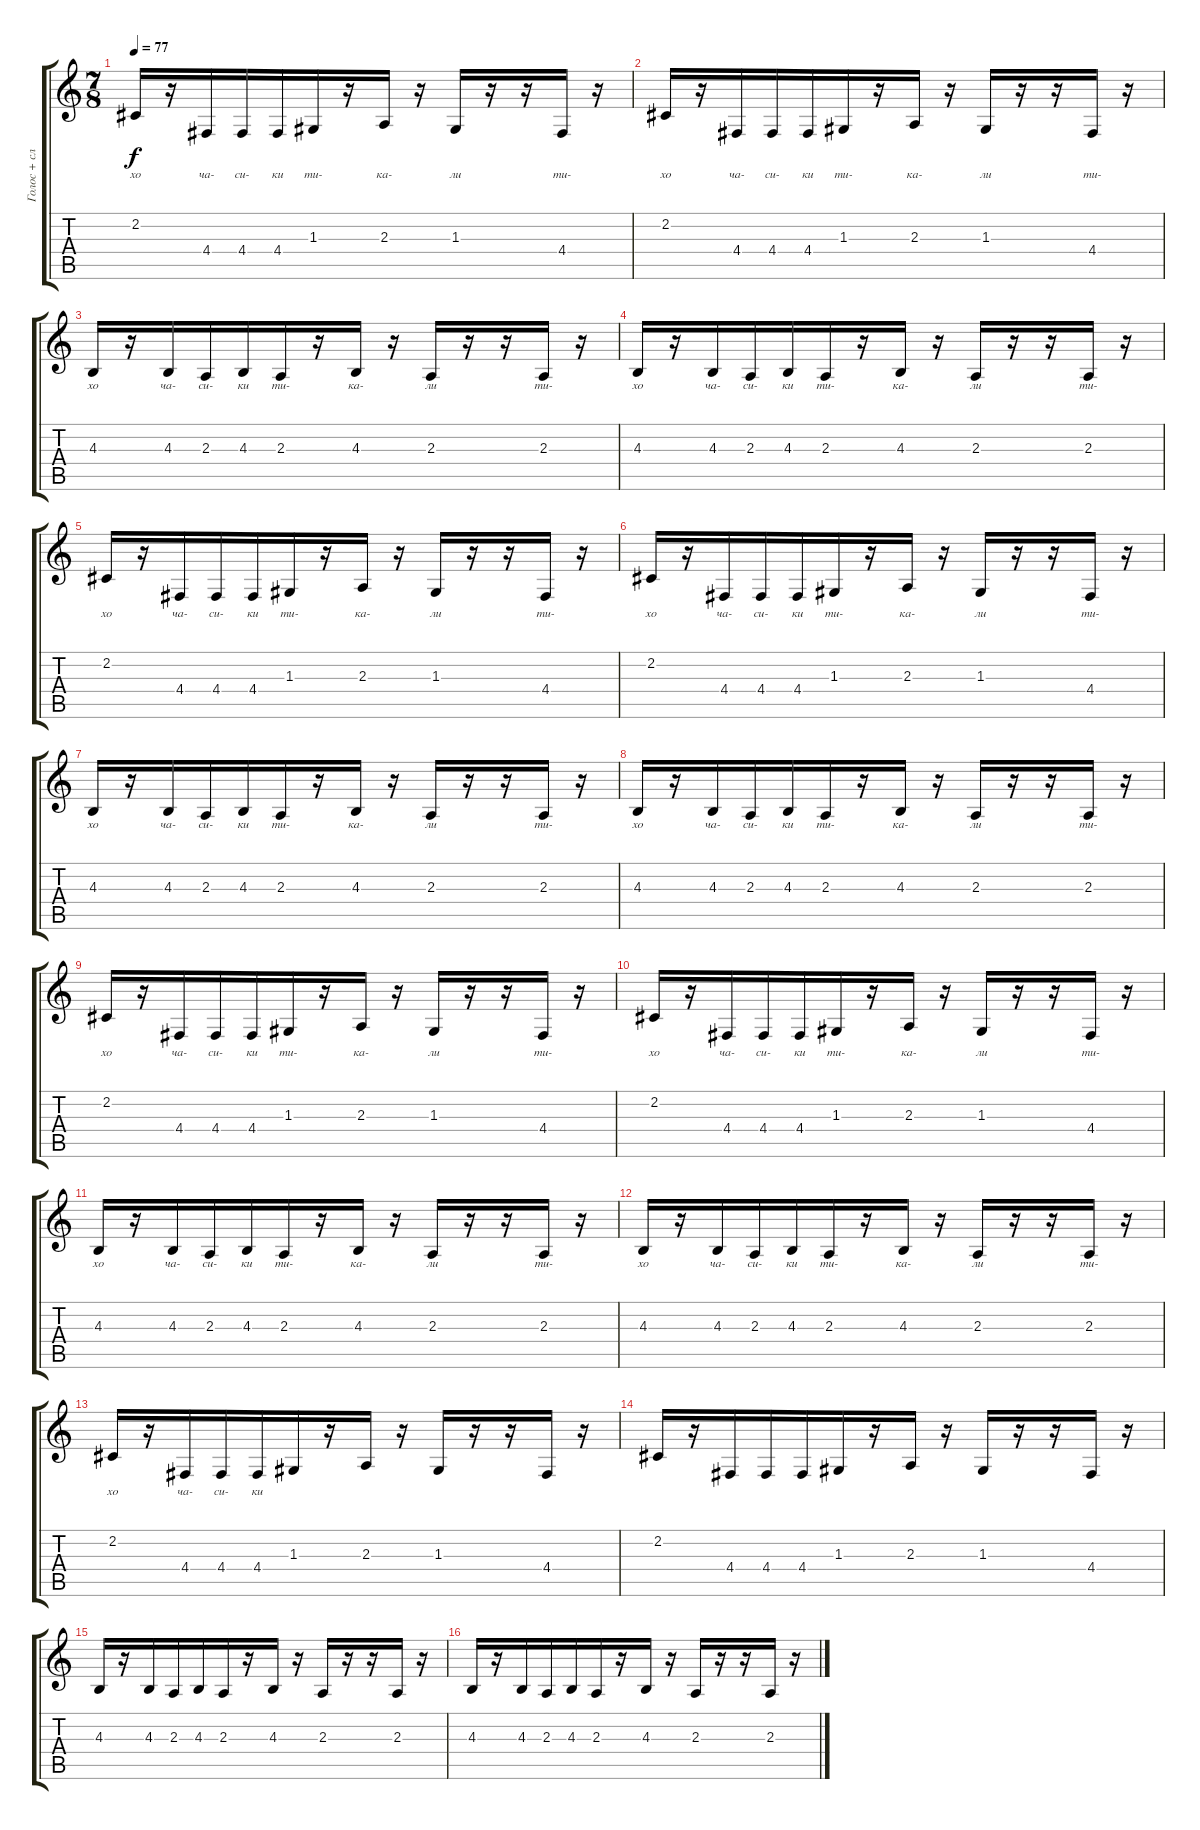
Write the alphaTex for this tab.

\track ("Голос + слова" "Голос + сл") {instrument voiceoohs}
\staff {score tabs}
\tuning (E4 B3 G3 D3 A2 E2) {hide}
\ts (7 8)
\tempo 77
\clef g2
\ks c
2.2.16{lyrics (0 "хо") lyrics (1 "") lyrics (2 "") lyrics (3 "") lyrics (4 "") dy f} r.16 4.4.16{lyrics (0 "ча-") lyrics (1 "") lyrics (2 "") lyrics (3 "") lyrics (4 "")} 4.4.16{lyrics (0 "си-") lyrics (1 "") lyrics (2 "") lyrics (3 "") lyrics (4 "")} 4.4.16{lyrics (0 "ки") lyrics (1 "") lyrics (2 "") lyrics (3 "") lyrics (4 "")} 1.3.16{lyrics (0 "ти-") lyrics (1 "") lyrics (2 "") lyrics (3 "") lyrics (4 "")} r.16 2.3.16{lyrics (0 "ка-") lyrics (1 "") lyrics (2 "") lyrics (3 "") lyrics (4 "")} r.16 1.3.16{lyrics (0 "ли") lyrics (1 "") lyrics (2 "") lyrics (3 "") lyrics (4 "")} r.16 r.16 4.4.16{lyrics (0 "ти-") lyrics (1 "") lyrics (2 "") lyrics (3 "") lyrics (4 "")} r.16 |
2.2.16{lyrics (0 "хо") lyrics (1 "") lyrics (2 "") lyrics (3 "") lyrics (4 "")} r.16 4.4.16{lyrics (0 "ча-") lyrics (1 "") lyrics (2 "") lyrics (3 "") lyrics (4 "")} 4.4.16{lyrics (0 "си-") lyrics (1 "") lyrics (2 "") lyrics (3 "") lyrics (4 "")} 4.4.16{lyrics (0 "ки") lyrics (1 "") lyrics (2 "") lyrics (3 "") lyrics (4 "")} 1.3.16{lyrics (0 "ти-") lyrics (1 "") lyrics (2 "") lyrics (3 "") lyrics (4 "")} r.16 2.3.16{lyrics (0 "ка-") lyrics (1 "") lyrics (2 "") lyrics (3 "") lyrics (4 "")} r.16 1.3.16{lyrics (0 "ли") lyrics (1 "") lyrics (2 "") lyrics (3 "") lyrics (4 "")} r.16 r.16 4.4.16{lyrics (0 "ти-") lyrics (1 "") lyrics (2 "") lyrics (3 "") lyrics (4 "")} r.16 |
4.3.16{lyrics (0 "хо") lyrics (1 "") lyrics (2 "") lyrics (3 "") lyrics (4 "")} r.16 4.3.16{lyrics (0 "ча-") lyrics (1 "") lyrics (2 "") lyrics (3 "") lyrics (4 "")} 2.3.16{lyrics (0 "си-") lyrics (1 "") lyrics (2 "") lyrics (3 "") lyrics (4 "")} 4.3.16{lyrics (0 "ки") lyrics (1 "") lyrics (2 "") lyrics (3 "") lyrics (4 "")} 2.3.16{lyrics (0 "ти-") lyrics (1 "") lyrics (2 "") lyrics (3 "") lyrics (4 "")} r.16 4.3.16{lyrics (0 "ка-") lyrics (1 "") lyrics (2 "") lyrics (3 "") lyrics (4 "")} r.16 2.3.16{lyrics (0 "ли") lyrics (1 "") lyrics (2 "") lyrics (3 "") lyrics (4 "")} r.16 r.16 2.3.16{lyrics (0 "ти-") lyrics (1 "") lyrics (2 "") lyrics (3 "") lyrics (4 "")} r.16 |
4.3.16{lyrics (0 "хо") lyrics (1 "") lyrics (2 "") lyrics (3 "") lyrics (4 "")} r.16 4.3.16{lyrics (0 "ча-") lyrics (1 "") lyrics (2 "") lyrics (3 "") lyrics (4 "")} 2.3.16{lyrics (0 "си-") lyrics (1 "") lyrics (2 "") lyrics (3 "") lyrics (4 "")} 4.3.16{lyrics (0 "ки") lyrics (1 "") lyrics (2 "") lyrics (3 "") lyrics (4 "")} 2.3.16{lyrics (0 "ти-") lyrics (1 "") lyrics (2 "") lyrics (3 "") lyrics (4 "")} r.16 4.3.16{lyrics (0 "ка-") lyrics (1 "") lyrics (2 "") lyrics (3 "") lyrics (4 "")} r.16 2.3.16{lyrics (0 "ли") lyrics (1 "") lyrics (2 "") lyrics (3 "") lyrics (4 "")} r.16 r.16 2.3.16{lyrics (0 "ти-") lyrics (1 "") lyrics (2 "") lyrics (3 "") lyrics (4 "")} r.16 |
2.2.16{lyrics (0 "хо") lyrics (1 "") lyrics (2 "") lyrics (3 "") lyrics (4 "")} r.16 4.4.16{lyrics (0 "ча-") lyrics (1 "") lyrics (2 "") lyrics (3 "") lyrics (4 "")} 4.4.16{lyrics (0 "си-") lyrics (1 "") lyrics (2 "") lyrics (3 "") lyrics (4 "")} 4.4.16{lyrics (0 "ки") lyrics (1 "") lyrics (2 "") lyrics (3 "") lyrics (4 "")} 1.3.16{lyrics (0 "ти-") lyrics (1 "") lyrics (2 "") lyrics (3 "") lyrics (4 "")} r.16 2.3.16{lyrics (0 "ка-") lyrics (1 "") lyrics (2 "") lyrics (3 "") lyrics (4 "")} r.16 1.3.16{lyrics (0 "ли") lyrics (1 "") lyrics (2 "") lyrics (3 "") lyrics (4 "")} r.16 r.16 4.4.16{lyrics (0 "ти-") lyrics (1 "") lyrics (2 "") lyrics (3 "") lyrics (4 "")} r.16 |
2.2.16{lyrics (0 "хо") lyrics (1 "") lyrics (2 "") lyrics (3 "") lyrics (4 "")} r.16 4.4.16{lyrics (0 "ча-") lyrics (1 "") lyrics (2 "") lyrics (3 "") lyrics (4 "")} 4.4.16{lyrics (0 "си-") lyrics (1 "") lyrics (2 "") lyrics (3 "") lyrics (4 "")} 4.4.16{lyrics (0 "ки") lyrics (1 "") lyrics (2 "") lyrics (3 "") lyrics (4 "")} 1.3.16{lyrics (0 "ти-") lyrics (1 "") lyrics (2 "") lyrics (3 "") lyrics (4 "")} r.16 2.3.16{lyrics (0 "ка-") lyrics (1 "") lyrics (2 "") lyrics (3 "") lyrics (4 "")} r.16 1.3.16{lyrics (0 "ли") lyrics (1 "") lyrics (2 "") lyrics (3 "") lyrics (4 "")} r.16 r.16 4.4.16{lyrics (0 "ти-") lyrics (1 "") lyrics (2 "") lyrics (3 "") lyrics (4 "")} r.16 |
4.3.16{lyrics (0 "хо") lyrics (1 "") lyrics (2 "") lyrics (3 "") lyrics (4 "")} r.16 4.3.16{lyrics (0 "ча-") lyrics (1 "") lyrics (2 "") lyrics (3 "") lyrics (4 "")} 2.3.16{lyrics (0 "си-") lyrics (1 "") lyrics (2 "") lyrics (3 "") lyrics (4 "")} 4.3.16{lyrics (0 "ки") lyrics (1 "") lyrics (2 "") lyrics (3 "") lyrics (4 "")} 2.3.16{lyrics (0 "ти-") lyrics (1 "") lyrics (2 "") lyrics (3 "") lyrics (4 "")} r.16 4.3.16{lyrics (0 "ка-") lyrics (1 "") lyrics (2 "") lyrics (3 "") lyrics (4 "")} r.16 2.3.16{lyrics (0 "ли") lyrics (1 "") lyrics (2 "") lyrics (3 "") lyrics (4 "")} r.16 r.16 2.3.16{lyrics (0 "ти-") lyrics (1 "") lyrics (2 "") lyrics (3 "") lyrics (4 "")} r.16 |
4.3.16{lyrics (0 "хо") lyrics (1 "") lyrics (2 "") lyrics (3 "") lyrics (4 "")} r.16 4.3.16{lyrics (0 "ча-") lyrics (1 "") lyrics (2 "") lyrics (3 "") lyrics (4 "")} 2.3.16{lyrics (0 "си-") lyrics (1 "") lyrics (2 "") lyrics (3 "") lyrics (4 "")} 4.3.16{lyrics (0 "ки") lyrics (1 "") lyrics (2 "") lyrics (3 "") lyrics (4 "")} 2.3.16{lyrics (0 "ти-") lyrics (1 "") lyrics (2 "") lyrics (3 "") lyrics (4 "")} r.16 4.3.16{lyrics (0 "ка-") lyrics (1 "") lyrics (2 "") lyrics (3 "") lyrics (4 "")} r.16 2.3.16{lyrics (0 "ли") lyrics (1 "") lyrics (2 "") lyrics (3 "") lyrics (4 "")} r.16 r.16 2.3.16{lyrics (0 "ти-") lyrics (1 "") lyrics (2 "") lyrics (3 "") lyrics (4 "")} r.16 |
2.2.16{lyrics (0 "хо") lyrics (1 "") lyrics (2 "") lyrics (3 "") lyrics (4 "")} r.16 4.4.16{lyrics (0 "ча-") lyrics (1 "") lyrics (2 "") lyrics (3 "") lyrics (4 "")} 4.4.16{lyrics (0 "си-") lyrics (1 "") lyrics (2 "") lyrics (3 "") lyrics (4 "")} 4.4.16{lyrics (0 "ки") lyrics (1 "") lyrics (2 "") lyrics (3 "") lyrics (4 "")} 1.3.16{lyrics (0 "ти-") lyrics (1 "") lyrics (2 "") lyrics (3 "") lyrics (4 "")} r.16 2.3.16{lyrics (0 "ка-") lyrics (1 "") lyrics (2 "") lyrics (3 "") lyrics (4 "")} r.16 1.3.16{lyrics (0 "ли") lyrics (1 "") lyrics (2 "") lyrics (3 "") lyrics (4 "")} r.16 r.16 4.4.16{lyrics (0 "ти-") lyrics (1 "") lyrics (2 "") lyrics (3 "") lyrics (4 "")} r.16 |
2.2.16{lyrics (0 "хо") lyrics (1 "") lyrics (2 "") lyrics (3 "") lyrics (4 "")} r.16 4.4.16{lyrics (0 "ча-") lyrics (1 "") lyrics (2 "") lyrics (3 "") lyrics (4 "")} 4.4.16{lyrics (0 "си-") lyrics (1 "") lyrics (2 "") lyrics (3 "") lyrics (4 "")} 4.4.16{lyrics (0 "ки") lyrics (1 "") lyrics (2 "") lyrics (3 "") lyrics (4 "")} 1.3.16{lyrics (0 "ти-") lyrics (1 "") lyrics (2 "") lyrics (3 "") lyrics (4 "")} r.16 2.3.16{lyrics (0 "ка-") lyrics (1 "") lyrics (2 "") lyrics (3 "") lyrics (4 "")} r.16 1.3.16{lyrics (0 "ли") lyrics (1 "") lyrics (2 "") lyrics (3 "") lyrics (4 "")} r.16 r.16 4.4.16{lyrics (0 "ти-") lyrics (1 "") lyrics (2 "") lyrics (3 "") lyrics (4 "")} r.16 |
4.3.16{lyrics (0 "хо") lyrics (1 "") lyrics (2 "") lyrics (3 "") lyrics (4 "")} r.16 4.3.16{lyrics (0 "ча-") lyrics (1 "") lyrics (2 "") lyrics (3 "") lyrics (4 "")} 2.3.16{lyrics (0 "си-") lyrics (1 "") lyrics (2 "") lyrics (3 "") lyrics (4 "")} 4.3.16{lyrics (0 "ки") lyrics (1 "") lyrics (2 "") lyrics (3 "") lyrics (4 "")} 2.3.16{lyrics (0 "ти-") lyrics (1 "") lyrics (2 "") lyrics (3 "") lyrics (4 "")} r.16 4.3.16{lyrics (0 "ка-") lyrics (1 "") lyrics (2 "") lyrics (3 "") lyrics (4 "")} r.16 2.3.16{lyrics (0 "ли") lyrics (1 "") lyrics (2 "") lyrics (3 "") lyrics (4 "")} r.16 r.16 2.3.16{lyrics (0 "ти-") lyrics (1 "") lyrics (2 "") lyrics (3 "") lyrics (4 "")} r.16 |
4.3.16{lyrics (0 "хо") lyrics (1 "") lyrics (2 "") lyrics (3 "") lyrics (4 "")} r.16 4.3.16{lyrics (0 "ча-") lyrics (1 "") lyrics (2 "") lyrics (3 "") lyrics (4 "")} 2.3.16{lyrics (0 "си-") lyrics (1 "") lyrics (2 "") lyrics (3 "") lyrics (4 "")} 4.3.16{lyrics (0 "ки") lyrics (1 "") lyrics (2 "") lyrics (3 "") lyrics (4 "")} 2.3.16{lyrics (0 "ти-") lyrics (1 "") lyrics (2 "") lyrics (3 "") lyrics (4 "")} r.16 4.3.16{lyrics (0 "ка-") lyrics (1 "") lyrics (2 "") lyrics (3 "") lyrics (4 "")} r.16 2.3.16{lyrics (0 "ли") lyrics (1 "") lyrics (2 "") lyrics (3 "") lyrics (4 "")} r.16 r.16 2.3.16{lyrics (0 "ти-") lyrics (1 "") lyrics (2 "") lyrics (3 "") lyrics (4 "")} r.16 |
2.2.16{lyrics (0 "хо") lyrics (1 "") lyrics (2 "") lyrics (3 "") lyrics (4 "")} r.16 4.4.16{lyrics (0 "ча-") lyrics (1 "") lyrics (2 "") lyrics (3 "") lyrics (4 "")} 4.4.16{lyrics (0 "си-") lyrics (1 "") lyrics (2 "") lyrics (3 "") lyrics (4 "")} 4.4.16{lyrics (0 "ки") lyrics (1 "") lyrics (2 "") lyrics (3 "") lyrics (4 "")} 1.3.16 r.16 2.3.16 r.16 1.3.16 r.16 r.16 4.4.16 r.16 |
2.2.16 r.16 4.4.16 4.4.16 4.4.16 1.3.16 r.16 2.3.16 r.16 1.3.16 r.16 r.16 4.4.16 r.16 |
4.3.16 r.16 4.3.16 2.3.16 4.3.16 2.3.16 r.16 4.3.16 r.16 2.3.16 r.16 r.16 2.3.16 r.16 |
4.3.16 r.16 4.3.16 2.3.16 4.3.16 2.3.16 r.16 4.3.16 r.16 2.3.16 r.16 r.16 2.3.16 r.16
